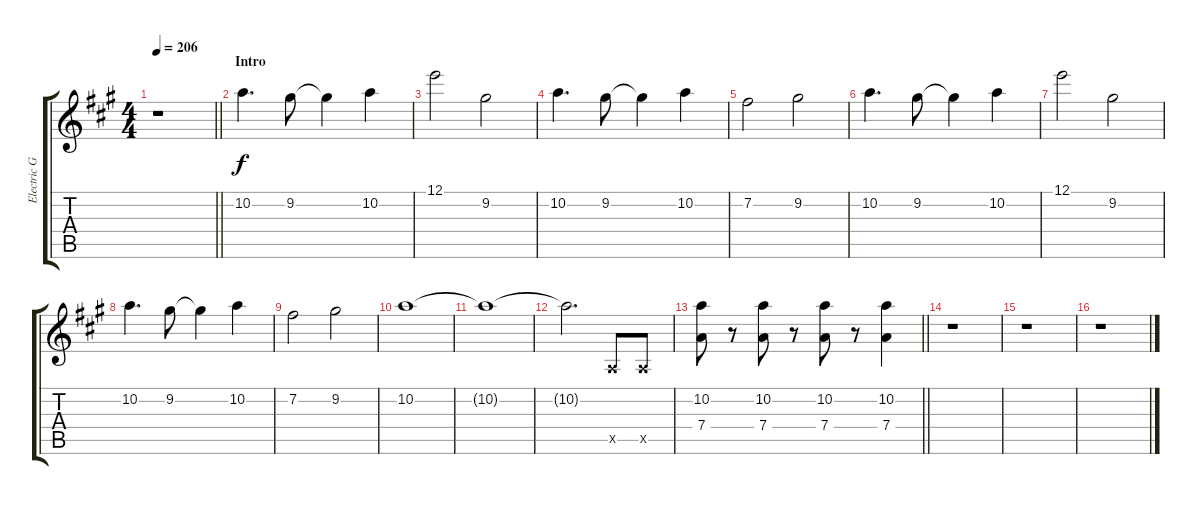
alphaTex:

\track ("Electric Guitar" "Electric G") {instrument distortionguitar}
\staff {score tabs}
\tuning (E4 B3 G3 D3 A2 E2) {hide}
\ts (4 4)
\tempo 206
\clef g2
\barLineRight lightlight
\ks a
r.1{dy f instrument distortionguitar} |
\section ("" "Intro")
10.2.4{d} 9.2.8 9.2{t}.4 10.2.4 |
12.1.2 9.2.2 |
10.2.4{d} 9.2.8 9.2{t}.4 10.2.4 |
7.2.2 9.2.2 |
10.2.4{d} 9.2.8 9.2{t}.4 10.2.4 |
12.1.2 9.2.2 |
10.2.4{d} 9.2.8 9.2{t}.4 10.2.4 |
7.2.2 9.2.2 |
10.2.1 |
10.2{t}.1 |
10.2{t}.2{d} 0.5{x}.8 0.5{x}.8 |
\barLineRight lightlight
(10.2 7.4).8 r.8 (10.2 7.4).8 r.8 (10.2 7.4).8 r.8 (10.2 7.4).4 |
\section ("" "")
r.1 |
r.1 |
r.1
